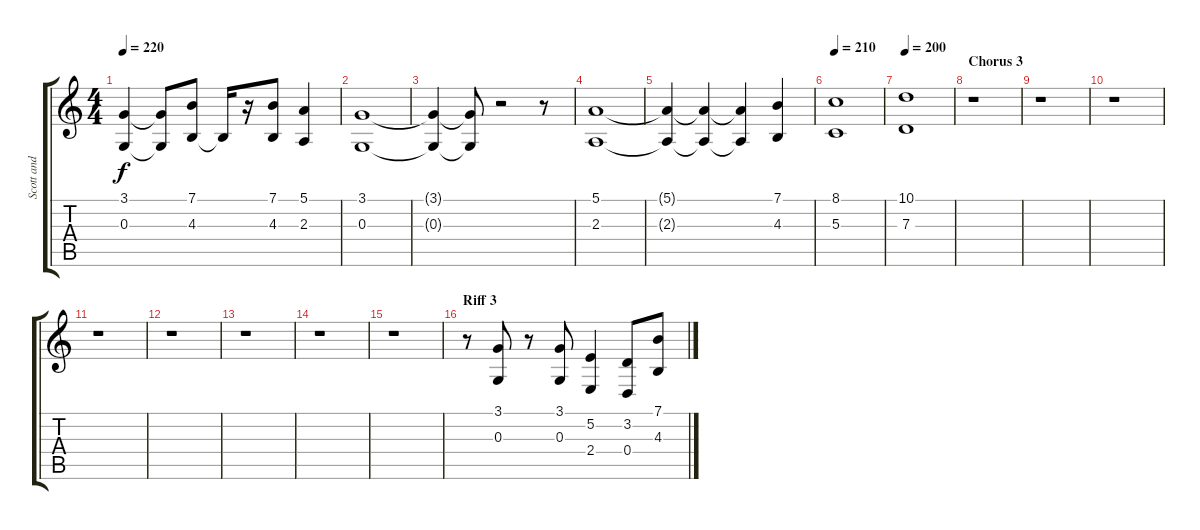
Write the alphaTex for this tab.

\track ("Scott and Tavis (Trumpet)" "Scott and ") {instrument trumpet}
\staff {score tabs}
\tuning (E4 B3 G3 D3 A2 E2) {hide}
\ts (4 4)
\tempo 220
\clef g2
\ks c
(3.1{t} 0.3{t}).4{dy f} (3.1{t} 0.3{t}).8 (7.1 4.3).8 4.3{t}.16 r.16 (7.1 4.3).8 (5.1 2.3).4 |
(3.1 0.3).1 |
(3.1{t} 0.3{t}).4 (3.1{t} 0.3{t}).8 r.2 r.8 |
(5.1 2.3).1 |
(5.1{t} 2.3{t}).4 (5.1{t} 2.3{t}).4 (5.1{t} 2.3{t}).4 (7.1 4.3).4 |
\tempo 210
(8.1 5.3).1 |
\tempo 200
(10.1 7.3).1 |
\section ("" "Chorus 3")
r.1 |
r.1 |
r.1 |
r.1 |
r.1 |
r.1 |
r.1 |
r.1 |
\section ("" "Riff 3")
r.8 (3.1 0.3).8 r.8 (3.1 0.3).8 (5.2 2.4).4 (3.2 0.4).8 (7.1 4.3).8
